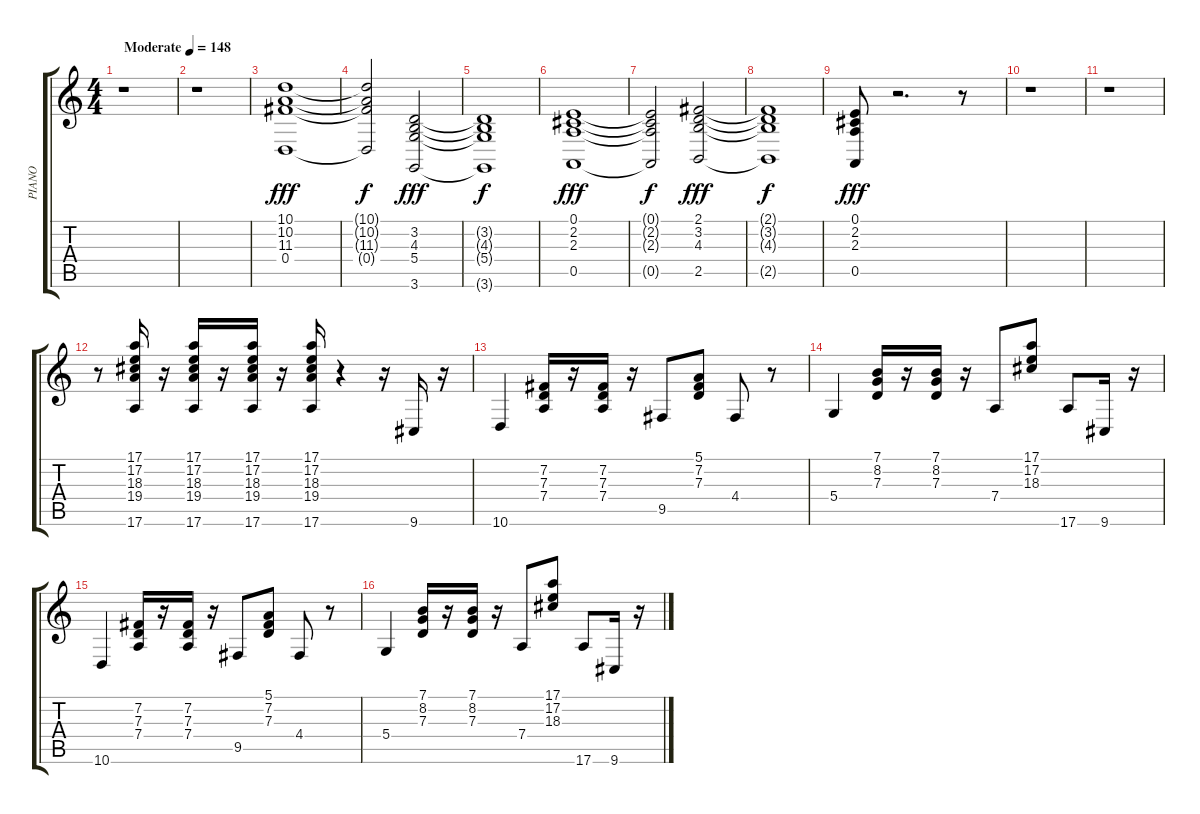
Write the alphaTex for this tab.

\track ("PIANO" "PIANO") {instrument brightacousticpiano}
\staff {score tabs}
\tuning (E4 B3 G3 D3 A2 E2) {hide}
\ts (4 4)
\tempo (148 "Moderate")
\clef g2
\ks c
r.1{dy fff instrument brightacousticpiano} |
r.1 |
(10.1 10.2 11.3 0.4).1{volume 10} |
(10.1{t} 10.2{t} 11.3{t} 0.4{t}).2{dy f} (3.2 4.3 5.4 3.6).2{dy fff} |
(3.2{t} 4.3{t} 5.4{t} 3.6{t}).1{dy f} |
(0.1 2.2 2.3 0.5).1{dy fff} |
(0.1{t} 2.2{t} 2.3{t} 0.5{t}).2{dy f} (2.1 3.2 4.3 2.5).2{dy fff} |
(2.1{t} 3.2{t} 4.3{t} 2.5{t}).1{dy f} |
(0.1 2.2 2.3 0.5).8{dy fff} r.2{d} r.8 |
r.1 |
r.1 |
r.8 (17.1 17.2 18.3 19.4 17.6).16{volume 12} r.16 (17.1 17.2 18.3 19.4 17.6).16 r.16 (17.1 17.2 18.3 19.4 17.6).16 r.16 (17.1 17.2 18.3 19.4 17.6).16 r.4 r.16 9.6.16 r.16 |
10.6.4 (7.2 7.3 7.4).16 r.16 (7.2 7.3 7.4).16 r.16 9.5.8 (5.1 7.2 7.3).8 4.4.8 r.8 |
5.4.4 (7.1 8.2 7.3).16 r.16 (7.1 8.2 7.3).16 r.16 7.4.8 (17.1 17.2 18.3).8 17.6.8 9.6.16 r.16 |
10.6.4 (7.2 7.3 7.4).16 r.16 (7.2 7.3 7.4).16 r.16 9.5.8 (5.1 7.2 7.3).8 4.4.8 r.8 |
5.4.4 (7.1 8.2 7.3).16 r.16 (7.1 8.2 7.3).16 r.16 7.4.8 (17.1 17.2 18.3).8 17.6.8 9.6.16 r.16
